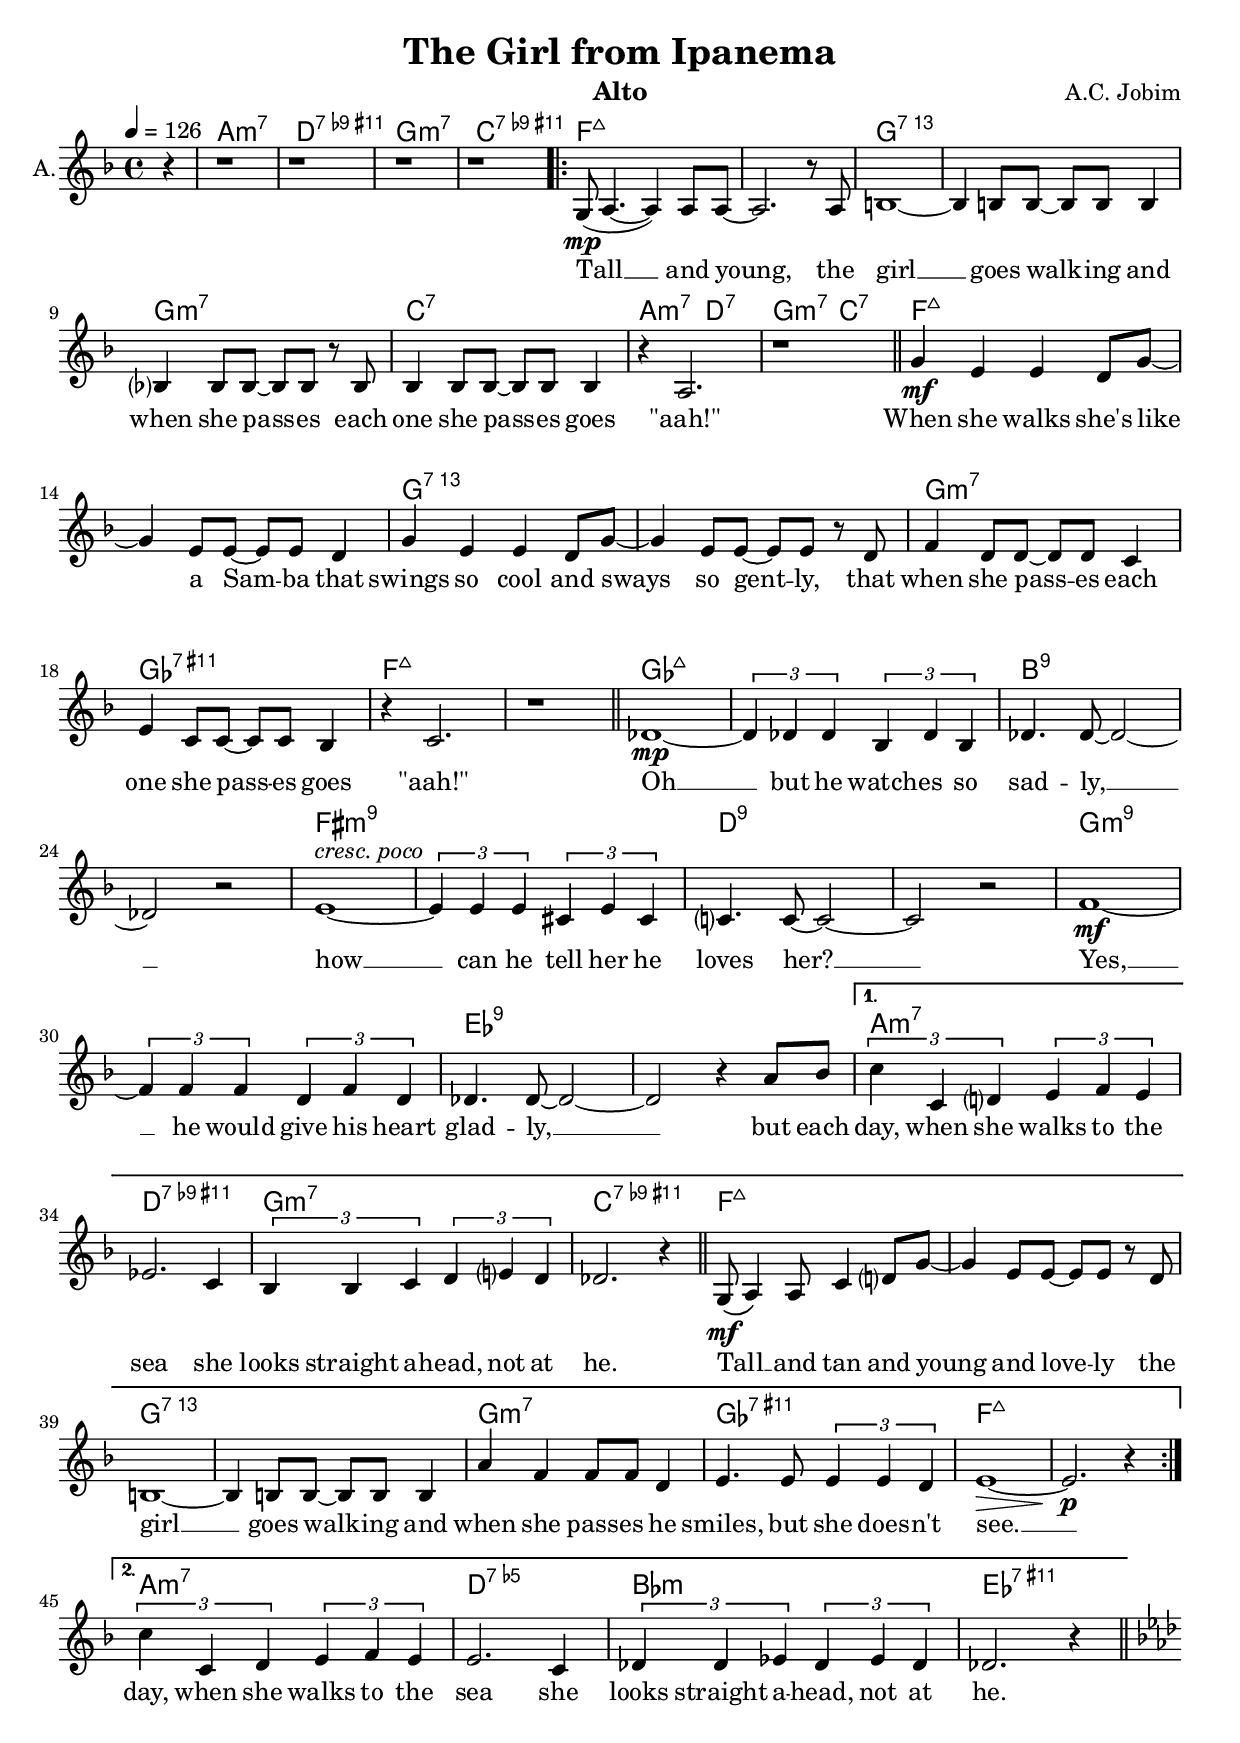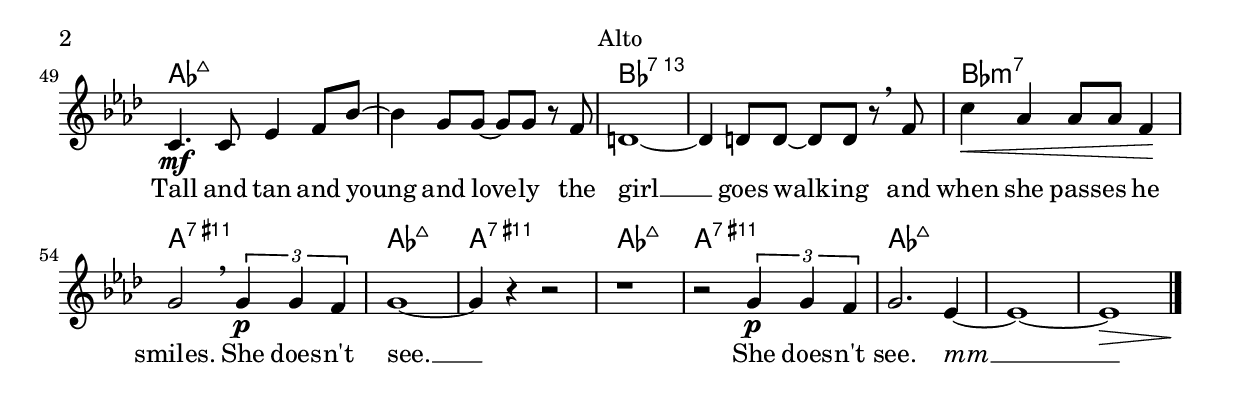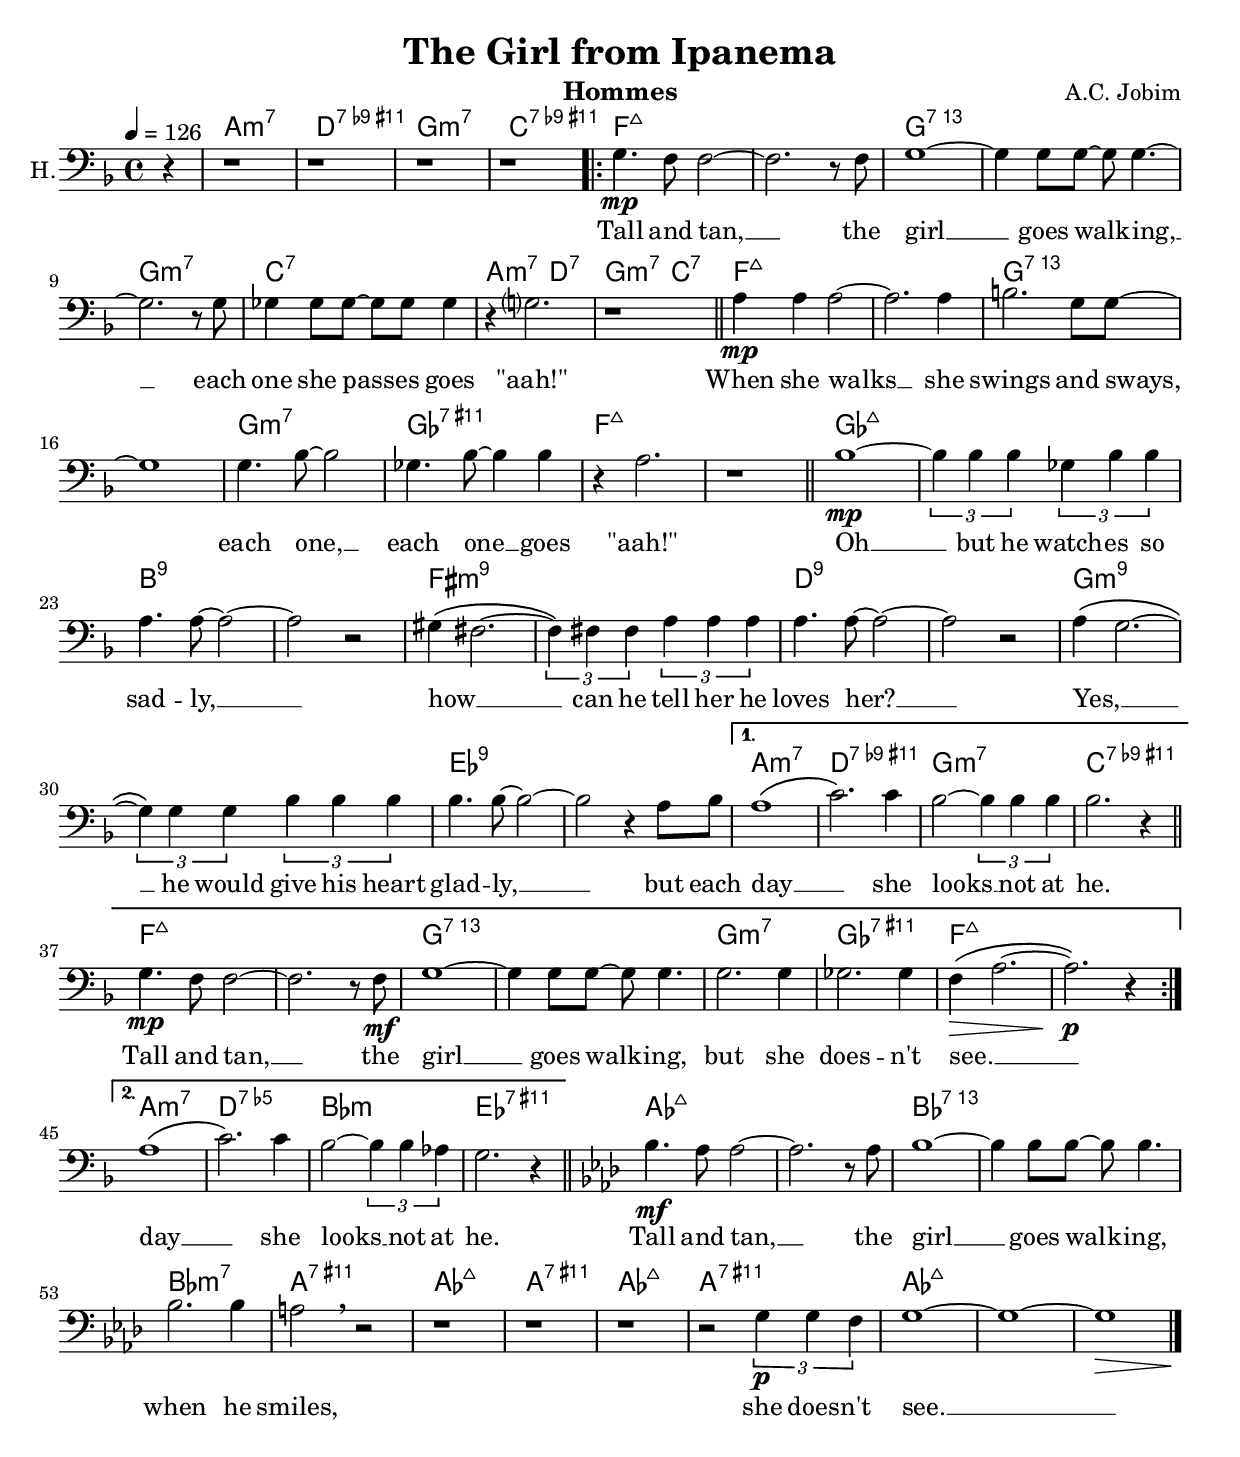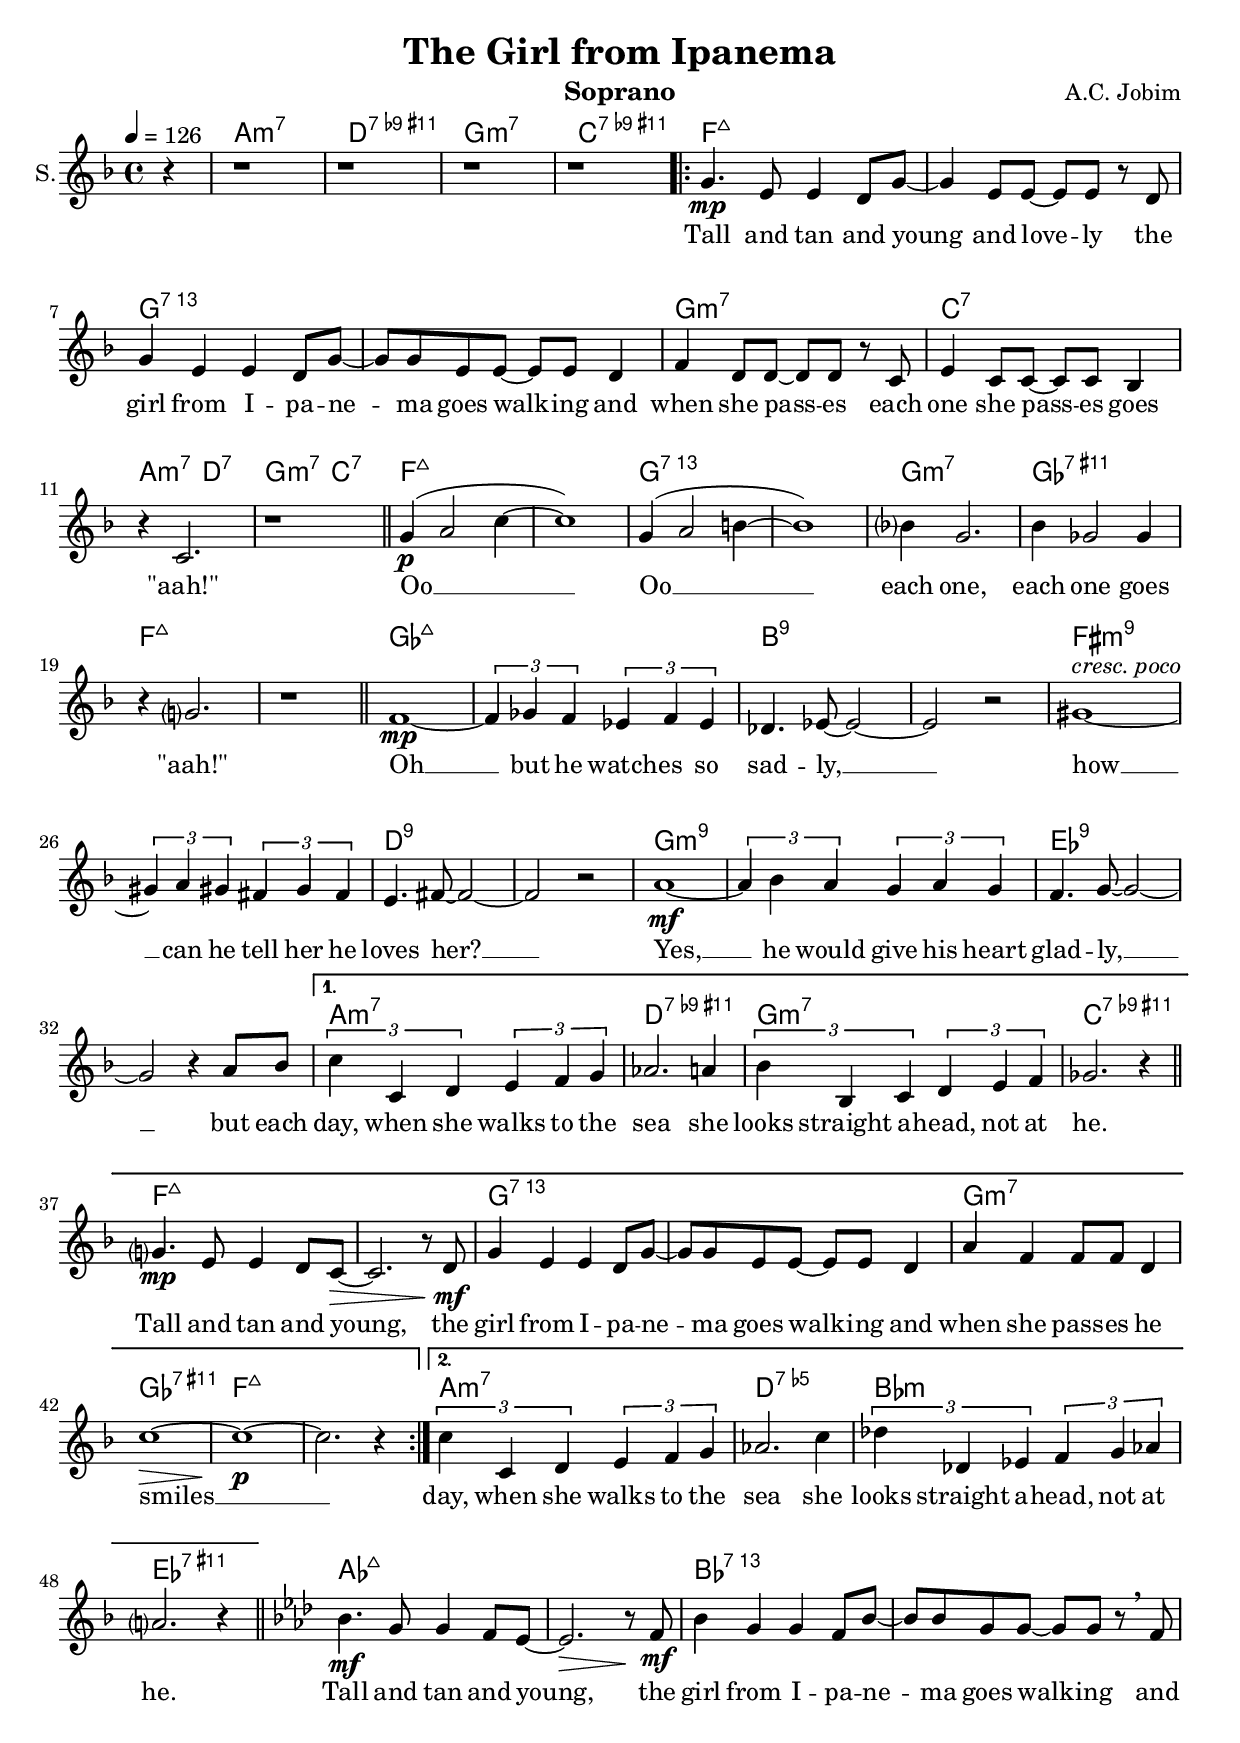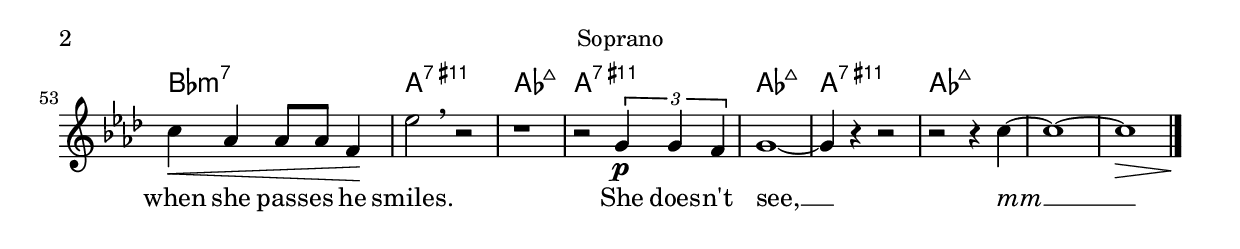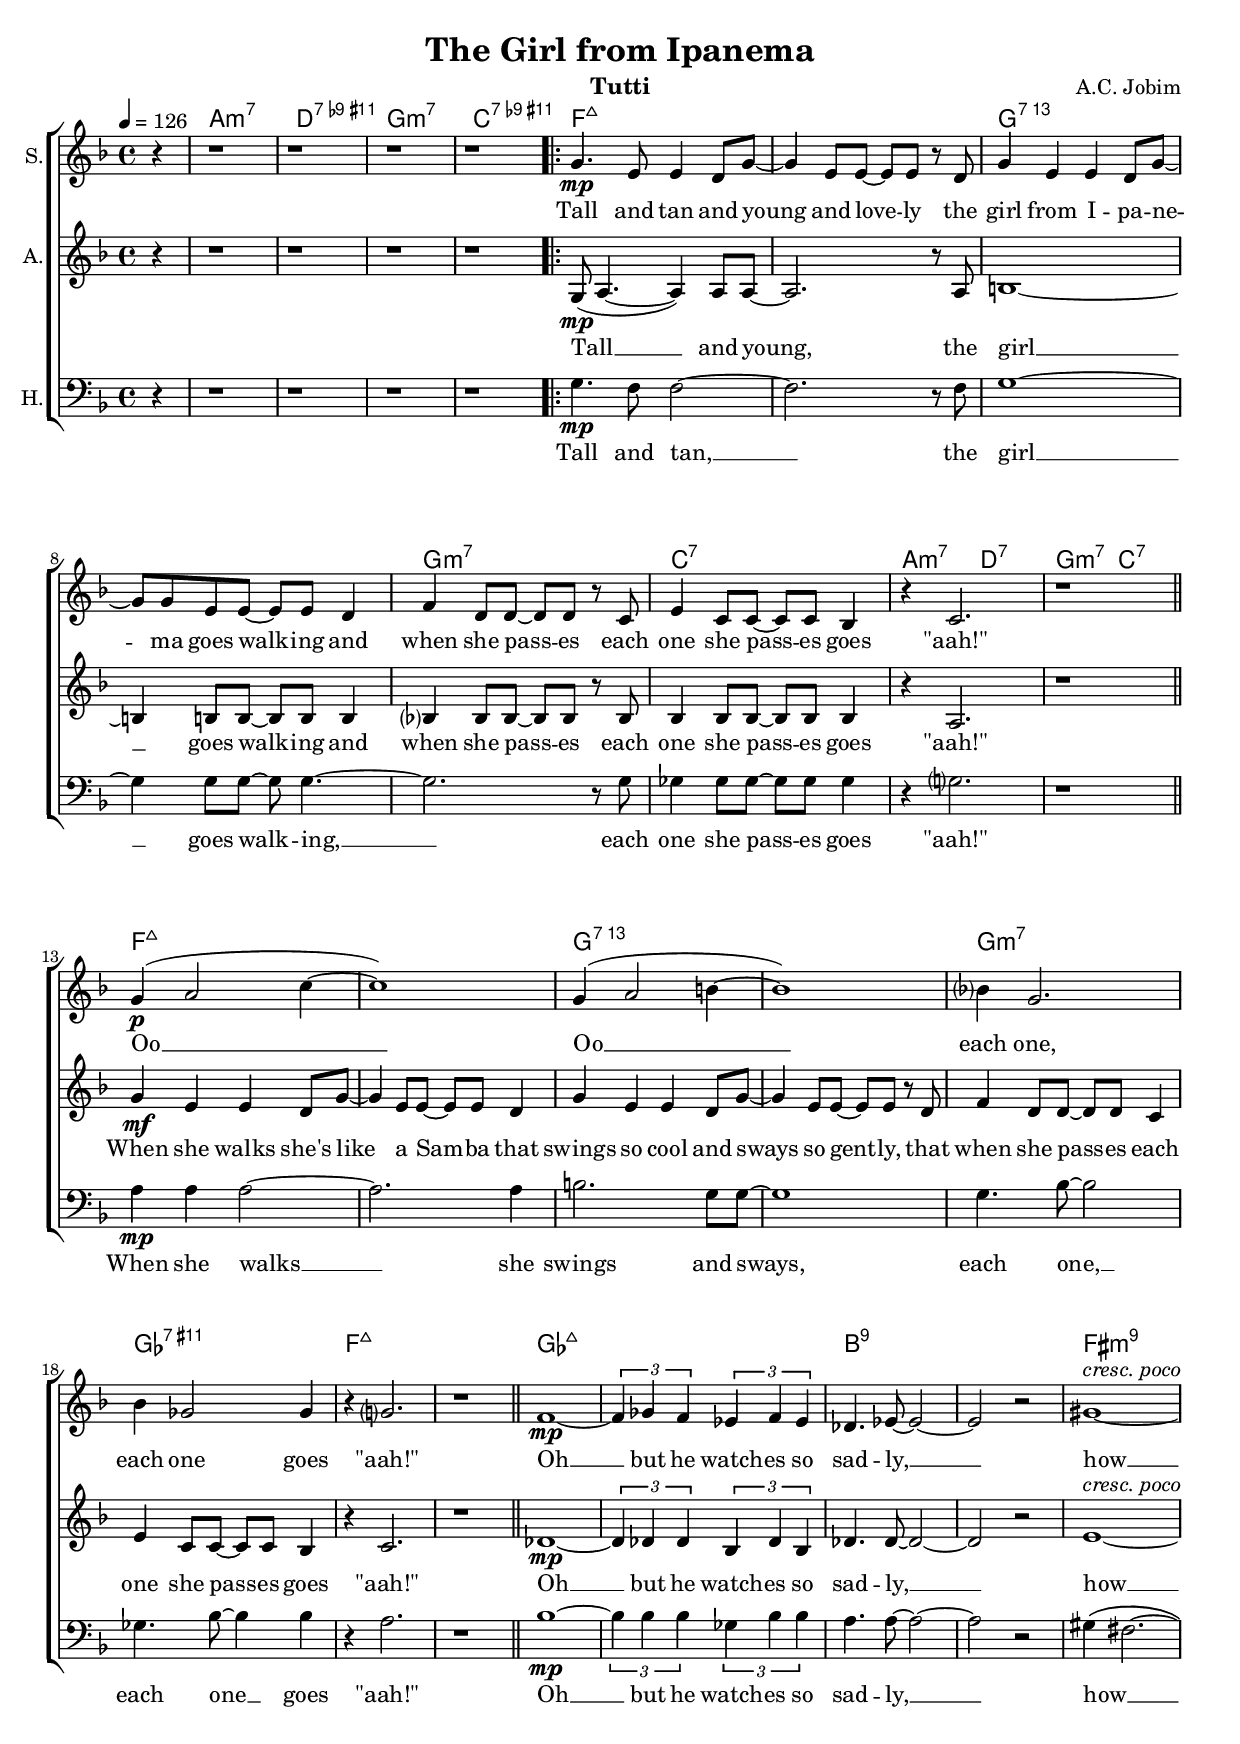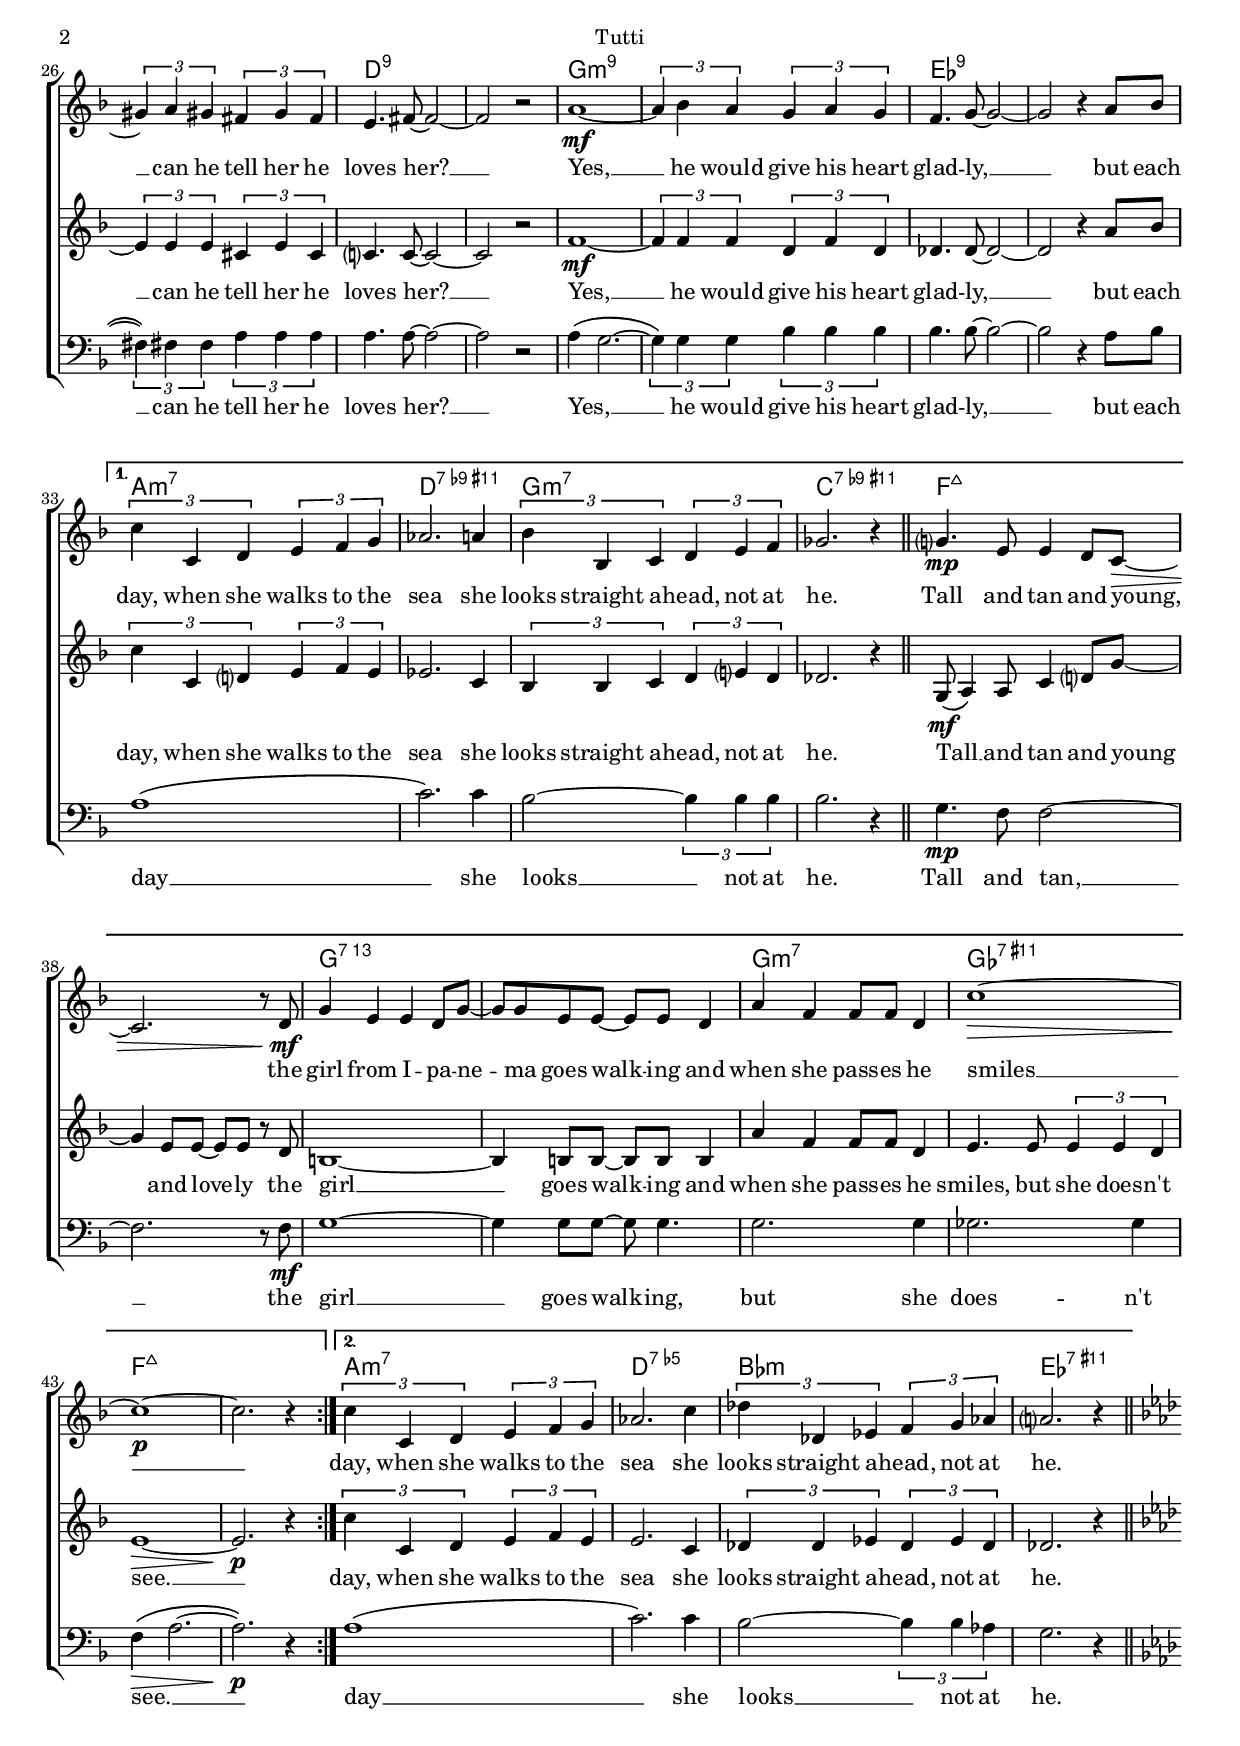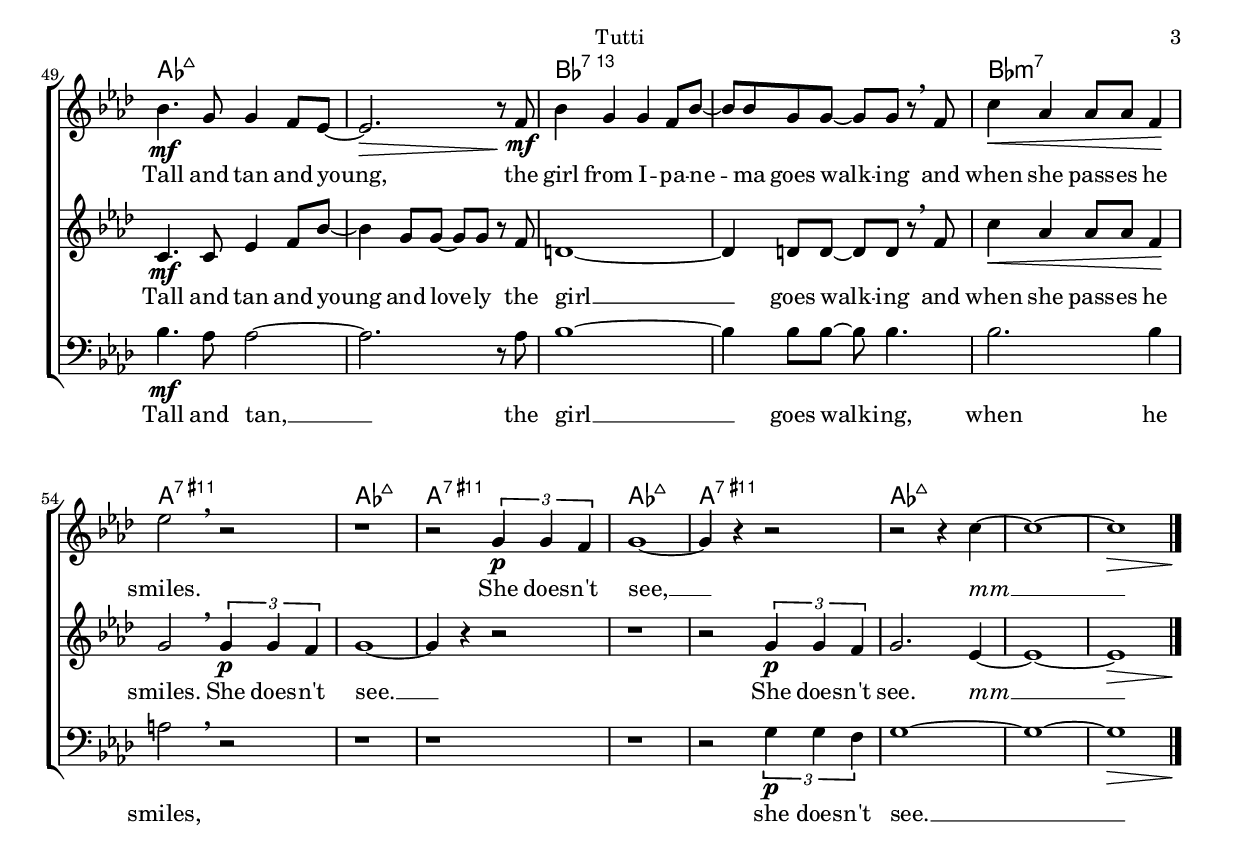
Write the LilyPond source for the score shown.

% Created on Mon Sep 20 15:23:38 CEST 2010
\version "2.22.0"

#(set-default-paper-size "a4")

\paper { indent = 0\cm}

\header {
  title = "The Girl from Ipanema"
  composer = "A.C. Jobim"
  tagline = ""

}

conductor_size = 18
individual_size = 20

\include "utils/macros.ly"


specs = {  \time 4/4
  \tempo 4 = 126
  \key f \major
}

accords = \chords {
  \partial 4 s4
  a1:m7 s8 d2.:9-.11+  s8
  g1:m7 s8 c2.:9-.11+  s8 
  
  \repeat volta 2 {
  f1:maj7 s g:7.13 s
  g:m7 c:7 a2:m7 d:7 g:m7 c:7
  \bar "||"
  f1:maj7 s g:7.13 s
  g:m7 ges:7.11+ f:maj7 s
  \bar "||"
  ges:maj7 s b:9 s
  fis:m9 s d:9 s
  g:m9 s es:9 s
  }
  \alternative {{
  a:m7 d:9-.11+
  g:m7 c:9-.11+
  \bar "||"
  f1:maj7 s g:7.13 s
  g:m7 ges:7.11+ f:maj7
s
                }{

a:m7 d:7.5-
  bes:m es:11+
  \bar "||"
  }}
  aes1:maj7 s bes:7.13 s
  bes:m7 a:7.11+ aes:maj7 a:7.11+ aes:maj7 a:7.11+ aes:maj7 s s
  
}



sMusic = {\partial 4 r4
          r1 r1 r1 r1 
          \repeat volta 2 {
          g'4.\mp e8 4 d8 g8~ 4 e8 e~ e e r d g4 e e d8 g~ g g e e~ e e d4
          f d8 d~d d r c e4 c8 c~c c bes4 r c2. r1
          \bar "||"
          g'4(\p a2 c4~ 1) g4( a2 b4~ 1)
          bes4 g2. bes4 ges2 4 r g2. r1
          \bar "||"
f1~\mp \times 2/3 {4 ges f} \times 2/3 {es f es} des4. es8~ 2~ 2 r
gis1~^\markup { \italic { cresc. poco } } \times 2/3 {4 a gis} \times 2/3 {fis gis fis} e4. fis8~ 2~ 2 r
a1~\mf \times 2/3 {4 bes a} \times 2/3 {g a g} f4. g8~ 2~ 2 r4 a8 bes
          }
          \alternative {{
\times 2/3 {c4 c, d} \times 2/3 {e f g} aes2. a4
\times 2/3 {bes bes, c} \times 2/3 {d e f} ges2. r4
\bar "||"
g4.\mp e8 4 d8 c8~\> 2. r8 d\mf g4 e e d8 g~
g g e e~ e e d4
a' f f8 8 d4 c'1~\> 1~\p 2.
r4
                        }{
\times 2/3 {c c, d} \times 2/3 {e f g} aes2. c4
\times 2/3 {des des, es} \times 2/3 {f g aes} a2. r4
          }}
          \bar "||"
\key aes \major
bes4.\mf g8 4 f8 es8~ 2.\> r8\! f-\mf
bes4 g g f8 bes8~ 8 8 g g8~ 8 8 r \breathe f
c'4\< aes4 8 8 f4\! es'2 \breathe r r1 
r2 \times 2/3 {g,4-\p 4 f} g1~ 4 r4 r2 r2 r4 c4~ 1~ 1\> <>\!
\bar "|."
}

sLyrics = \lyricmode {
  Tall and tan and young and love -- ly
  the girl from I -- pa -- ne -- ma goes walk -- ing
  and when she pass -- es each one she pass -- es goes "\"aah!\""
  Oo __ Oo __ each one, each one goes "\"aah!\""
  Oh __ but he watch -- es so sad -- ly, __
  how __ can he tell her he loves her? __
  Yes, __ he would give his heart glad -- ly, __
  but each day, when she walks to the sea
  she looks straight a -- head, not at he.
  Tall and tan and young, 
  the girl from I -- pa -- ne -- ma goes walk -- ing
  and when she pass -- es he smiles __
  
  day, when she walks to the sea 
  she looks straight a -- head, not at he.
  Tall and tan and young,
  the girl from I -- pa -- ne -- ma goes walk -- ing and
  when she pass -- es he smiles.
  She does -- n't see, __
  \emph mm __ \normal
}




soprano = \new Staff \with {instrumentName="S."} <<
  \soprano_style
  \specs
  \relative c' {\sMusic}
  \addlyrics {\sLyrics }
>>

aMusic = {\partial 4 r4 r1 r1 r1 r1
          \repeat volta 2 {
          g8(\mp a4.~ 4) 8 8~ 2. r8 a
          b1~ 4 8 8~ 8 8 4
          bes4 8 8~ 8 8 r8 bes8 4 8 8~ 8 8 4 r4 a2. r1
          \bar "||"
          g'4\mf e e d8 g~ g4 e8 8~ 8 8 d4
          g4 e e d8 g~ g4 e8 8~ 8 8 r d
          f4 d8 8~ 8 8 c4 e c8 8~ 8 8 bes4 r c2. r1
          \bar "||"
          des1~\mp \times 2/3 {4 4 4} \times 2/3 {bes des bes} des4. 8~ 2~ 2 r2
          e1~^\markup { \italic { cresc. poco } } \times 2/3 {4 4 4} \times 2/3 {cis e cis} c4. 8~ 2~ 2 r2
          f1~\mf \times 2/3 {4 4 4} \times 2/3 {d f d} des4. 8~ 2~ 2 r4 a'8 bes
          }
          \alternative {{
          \times 2/3 {c4 c, d} \times 2/3 {e f e} es2. c4
          \times 2/3 {bes bes c} \times 2/3 {d e d} des2. r4
          \bar "||"
          g,8\(\mf a4\) 8 c4 d8 g8~ 4 e8 8~ 8 8 r d b1~ 4 8 8~ 8 8 4
          a'4 f4 8 8 d4 e4. 8 \times 2/3 {4 4 d} e1~\> 2.\p r4
                        }{
          \times 2/3 {c' c, d} \times 2/3 {e f e} e2. c4
          \times 2/3 {des des es} \times 2/3 {des es des} des2. r4
          }}
          \key aes \major
          c4.\mf c8 es4 f8 bes~ bes4 g8 8~ 8 8 r f d1~ 4 8 8~ 8 8 r8 \breathe f
          c'4\< aes4 8 8 f4\! g2 \breathe \times 2/3 {4\p 4 f} g1~ 4 r r2
          r1 r2 \times 2/3 {g4\p 4 f} g2. es4~ 1~ 1\> <>\! \bar "|."
}

aLyrics = \lyricmode {
  Tall __ and young,  the girl __ goes walk -- ing and
  when she pass -- es each one she pass -- es goes "\"aah!\""
  When she walks she's like a Sam -- ba 
  that swings so cool and sways so gent -- ly, that 
  when she pass -- es each one she pass -- es goes "\"aah!\""
  Oh __ but he watch -- es so sad -- ly, __
  how __ can he tell her he loves her? __
  Yes, __ he would give his heart glad -- ly, __
  but each day, when she walks to the sea
  she looks straight a -- head, not at he.
  Tall __ _ and tan and young and love -- ly the girl __ goes walk -- ing and
  when she pass -- es he smiles, but she does -- n't see. __
  day, when she walks to the sea
  she looks straight a -- head, not at he.
  Tall and tan and young and love -- ly the girl __ goes walk -- ing and
  when she pass -- es he smiles. She does -- n't see. __
  She does -- n't see. \emph mm __ \normal
}


alto = \new Staff \with {instrumentName="A."} <<
  \alto_style
  \specs
  \relative c' {\aMusic}
  \addlyrics {\aLyrics }
>>


bMusic = {\partial 4 r4 r1 r1 r1 r1 
          \repeat volta 2 {
          g'4.\mp f8 2~ 2. r8 f
          g1~ 4 8 8~ 8 4.~ 2. r8 g
          ges4 8 8~ 8 8 4 r4 g2. r1
          \bar "||"
          a4\mp 4 2~ 2. 4 b2. g8 8~ 1
          4. bes8~ 2 ges4. bes8~ 4 4 r4 a2. r1
          \bar "||"
          bes1~\mp \times 2/3 {4 4 4} \times 2/3 {ges bes bes} a4. 8~ 2~ 2 r2
          gis4\( fis2.~ \times 2/3 {4\) 4 4} \times 2/3 {a4 4 4} 
          a4. 8~ 2~ 2 r2
          a4\( g2.~ \times 2/3 {4\) 4 4} \times 2/3 {bes4 4 4} 
          bes4. 8~ 2~ 2 r4 a8 bes
          }
          \alternative {{
          a1\( c2.\) 4 bes2~ \times 2/3 {4 4 4} 2. r4
          \bar "||"
          g4.\mp f8 2~ 2. r8 f\mf g1~ 4 8 8~ 8 4.
          2. 4 ges2. 4 f\(\> a2.~ 2.\)\p r4
                        }{
          a1\( c2.\) 4 bes2~ \times 2/3 {4 4 aes} g2. r4
          }}
          \key aes \major
          bes4.\mf aes8 2~ 2. r8 aes
          bes1~ 4 8 8~ 8 4. 2. 4 a2 \breathe r2 r1 r1 r1
          r2 \times 2/3 {g4\p 4 f} g1~ 1~ 1\> <>\!
          \bar "|."
}

bLyrics = \lyricmode { 
  Tall and tan, __  the girl __ goes walk -- ing, __
  each one she pass -- es goes "\"aah!\""
  When she walks __ she swings and sways,
  each one, __ each one __ goes "\"aah!\""
  Oh __ but he watch -- es so sad -- ly, __
  how __ _ can he tell her he loves her? __
  Yes, __ _ he would give his heart glad -- ly, __
  but each day __ _ she looks __ not at he.
  Tall and tan, __ the girl __ goes walk -- ing,
  but she does -- n't see. __ _
  day __ _ she looks __ not at he.
  Tall and tan, __ the girl __ goes walk -- ing,
  when he smiles, she does -- n't see. __
                       
}

hommes = \new Staff \with {instrumentName="H."} {
  \hommes_style
  \specs
  \relative c {\bMusic }
  \addlyrics { \bLyrics}
}


#(set-global-staff-size conductor_size)
\book {
  \bookOutputSuffix "-tutti"
  \header{
    instrument = "Tutti"
  }
  \score {
    \new ChoirStaff
    <<
      \accords
      \soprano
      \alto
      \hommes
    >>

  }
  \score {
    \unfoldRepeats
    <<
      \accords
      \soprano
      \alto
      \hommes
    >>
    \midi {}
  }
}


#(set-global-staff-size individual_size)
\book {
  \bookOutputSuffix "-soprano"
  \header{
    instrument = "Soprano"
  }
  \score {
    \new ChoirStaff
    <<
      \accords
      \soprano
    >>

  }
  \score {
    \unfoldRepeats
    <<
      \accords
      \soprano
    >>
    \midi {}
  }
}

\book {
  \bookOutputSuffix "-alto"
  \header{
    instrument = "Alto"
  }
  \score {
    \new ChoirStaff
    <<
      \accords
      \alto
    >>

  }
  \score {
    \unfoldRepeats
    <<
      \accords
      \alto
    >>
    \midi {}
  }
}

\book {
  \bookOutputSuffix "-hommes"
  \header{
    instrument = "Hommes"
  }
  \score {
    \new ChoirStaff
    <<
      \accords
      \hommes
    >>

  }
  \score {
    \unfoldRepeats
    <<
      \accords
      \hommes
    >>
    \midi {}
  }
}

